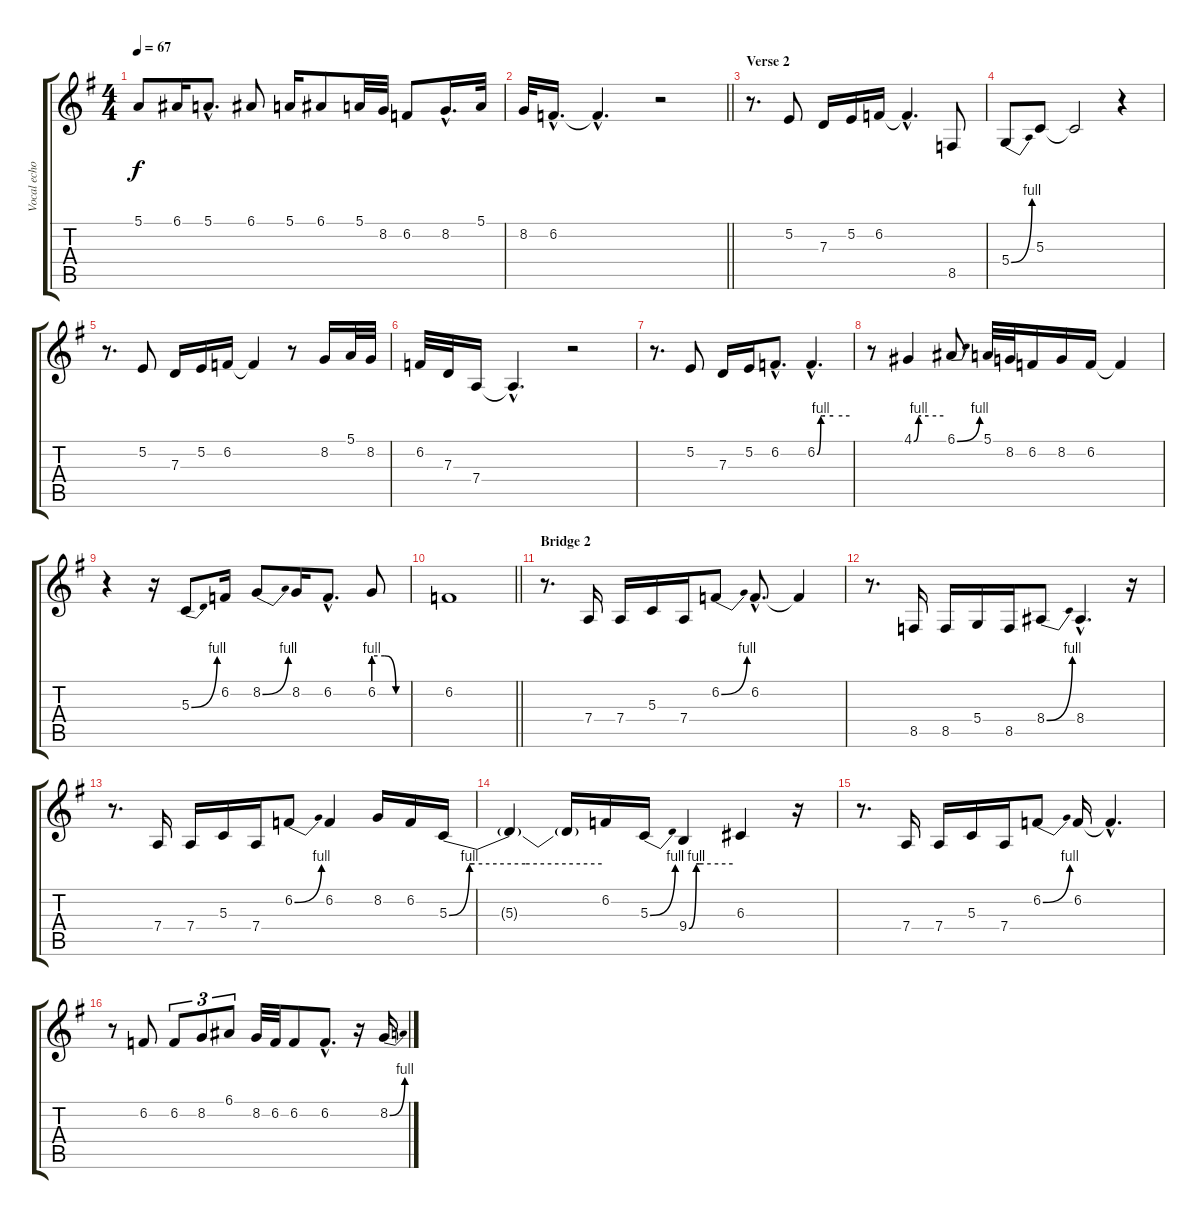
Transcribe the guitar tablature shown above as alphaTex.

\track ("Vocal echo" "Vocal echo") {instrument choiraahs}
\staff {score tabs}
\tuning (E4 B3 G3 D3 A2 E2) {hide}
\ts (4 4)
\tempo 67
\clef g2
\ks g
5.1.8{dy f} 6.1.16 5.1{hac}.8{d} 6.1.8 5.1.16 6.1.8 5.1.32 8.2.32 6.2.8 8.2{hac}.16{d} 5.1.32 |
\barLineRight lightlight
8.2.32 6.2{hac}.16{d} 6.2{hac t}.4{d} r.2 |
\section ("" "Verse 2")
r.8{d} 5.2.8 7.3.16 5.2.16 6.2.16 6.2{hac t}.4{d} 8.5.8 |
5.4{be (bend 0 0 60 4)}.8 5.3.8 5.3{t}.2 r.4 |
r.8{d} 5.2.8 7.3.16 5.2.16 6.2.16 6.2{t}.4 r.8 8.2.16 5.1.32 8.2.32 |
6.2.32 7.3.32 7.4.16 7.4{hac t}.4{d} r.2 |
r.8{d} 5.2.8 7.3.16 5.2.16 6.2{hac}.8{d} 6.2{be (custom 0 0 7 4 10 4 15 4 30 4 60 4) hac}.4{d} |
r.8 4.1{be (custom 0 0 10 4 15 4 30 4 60 4)}.4 6.1{be (bend 0 0 60 4)}.8 5.1.32 8.2.32 6.2.16 8.2.16 6.2.16 6.2{t}.4 |
r.4 r.16 5.3{be (bend 0 0 60 4)}.8 6.2.16 8.2{be (bend 0 0 60 4)}.8 8.2.16 6.2{hac}.8{d} 6.2{be (custom 0 4 20 4 40 0 60 0)}.8 |
\barLineRight lightlight
6.2.1 |
\section ("" "Bridge 2")
r.8{d} 7.4.16 7.4.16 5.3.16 7.4.16 6.2{be (bend 0 0 60 4)}.8 6.2{hac}.8{d} 6.2{t}.4 |
r.8{d} 8.5.16 8.5.16 5.4.16 8.5.16 8.4{be (bend 0 0 60 4)}.8 8.4{hac}.4{d} r.16 |
r.8{d} 7.4.16 7.4.16 5.3.16 7.4.16 6.2{be (bend 0 0 60 4)}.8 6.2.4 8.2.16 6.2.16 5.3{be (custom 0 0 8 4 10 4 30 4 60 4)}.16 |
5.3{t}.4 5.3{t}.16 6.2.16 5.3{be (bend 0 0 60 4)}.16 9.4{be (custom 0 0 10 4 15 4 30 4 60 4)}.4 6.3.4 r.16 |
r.8{d} 7.4.16 7.4.16 5.3.16 7.4.16 6.2{be (bend 0 0 60 4)}.8 6.2.16 6.2{hac t}.4{d} |
r.8 6.2.8 6.2.8{tu (3 2)} 8.2.8{tu (3 2)} 6.1.8{tu (3 2)} 8.2.32 6.2.32 6.2.8 6.2{hac}.8{d} r.16 8.2{be (bend 0 0 60 4)}.16
